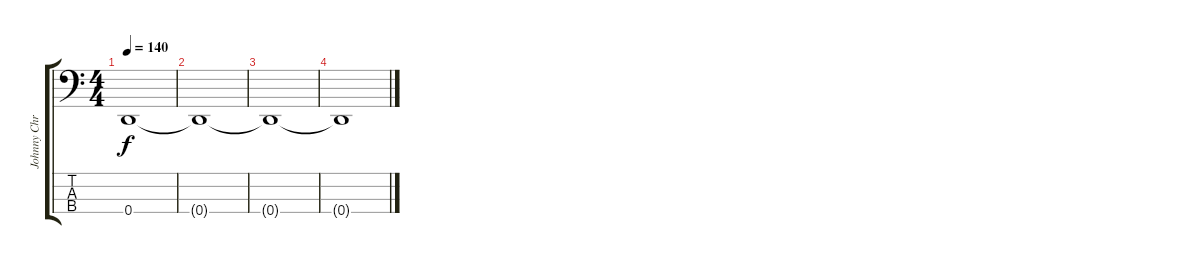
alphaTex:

\track ("Johnny Christ" "Johnny Chr") {instrument electricbassfinger}
\staff {score tabs}
\tuning (G2 D2 A1 D1) {hide}
\ts (4 4)
\tempo 140
\clef f4
\ks c
0.4.1{dy f} |
0.4{t}.1 |
0.4{t}.1 |
0.4{t}.1
